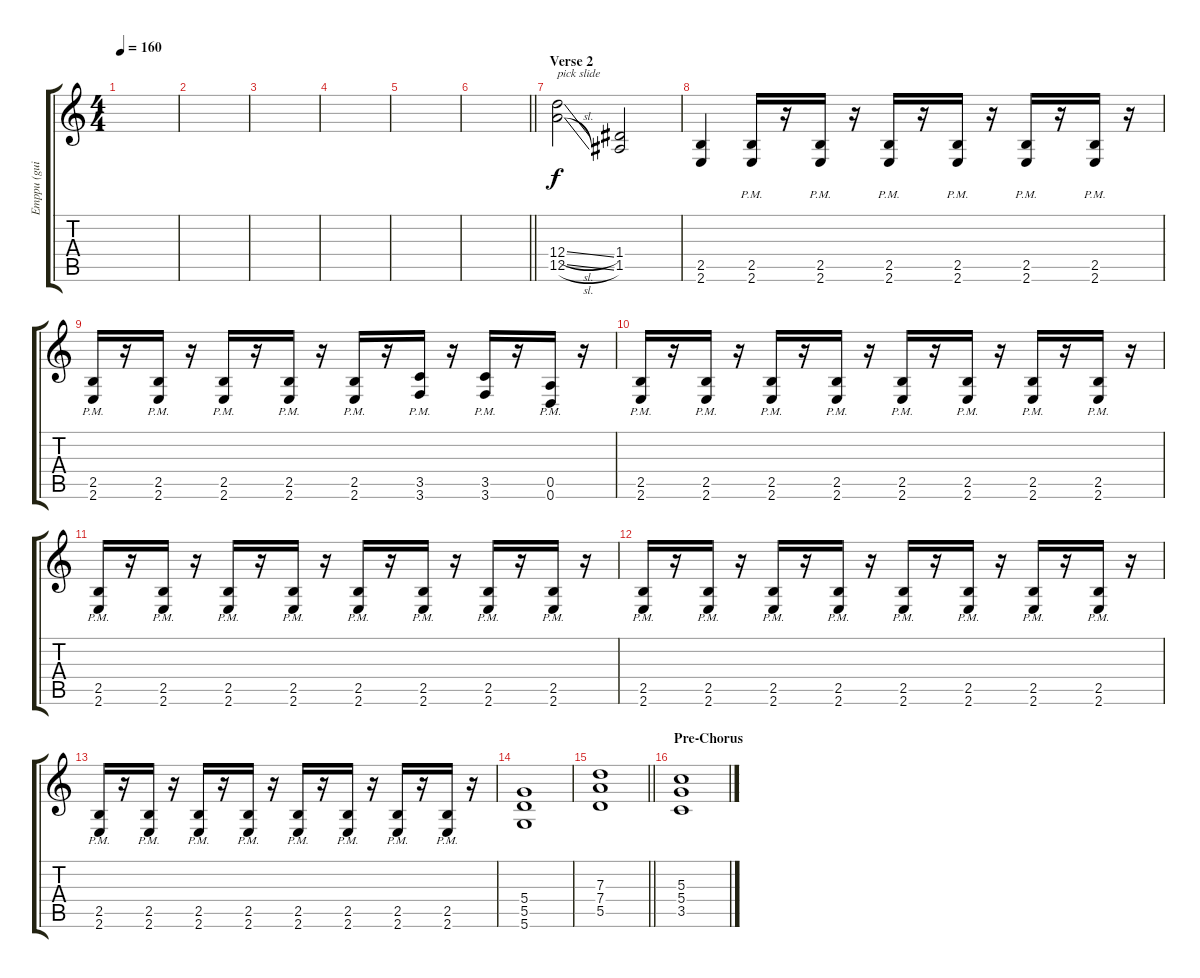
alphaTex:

\track ("Emppu (guitar)" "Emppu (gui") {instrument distortionguitar}
\staff {score tabs}
\tuning (E4 B3 G3 D3 A2 D2) {hide}
\ts (4 4)
\tempo 160
\clef g2
\ks c
|
|
|
|
|
\barLineRight lightlight
|
\section ("" "Verse 2")
(12.4{sl} 12.5{sl}).2{txt "pick slide"} (1.4 1.5).2 |
(2.5 2.6).4 (2.5{pm} 2.6{pm}).16 r.16 (2.5{pm} 2.6{pm}).16 r.16 (2.5{pm} 2.6{pm}).16 r.16 (2.5{pm} 2.6{pm}).16 r.16 (2.5{pm} 2.6{pm}).16 r.16 (2.5{pm} 2.6{pm}).16 r.16 |
(2.5{pm} 2.6{pm}).16 r.16 (2.5{pm} 2.6{pm}).16 r.16 (2.5{pm} 2.6{pm}).16 r.16 (2.5{pm} 2.6{pm}).16 r.16 (2.5{pm} 2.6{pm}).16 r.16 (3.5{pm} 3.6{pm}).16 r.16 (3.5{pm} 3.6{pm}).16 r.16 (0.5{pm} 0.6{pm}).16 r.16 |
(2.5{pm} 2.6{pm}).16 r.16 (2.5{pm} 2.6{pm}).16 r.16 (2.5{pm} 2.6{pm}).16 r.16 (2.5{pm} 2.6{pm}).16 r.16 (2.5{pm} 2.6{pm}).16 r.16 (2.5{pm} 2.6{pm}).16 r.16 (2.5{pm} 2.6{pm}).16 r.16 (2.5{pm} 2.6{pm}).16 r.16 |
(2.5{pm} 2.6{pm}).16 r.16 (2.5{pm} 2.6{pm}).16 r.16 (2.5{pm} 2.6{pm}).16 r.16 (2.5{pm} 2.6{pm}).16 r.16 (2.5{pm} 2.6{pm}).16 r.16 (2.5{pm} 2.6{pm}).16 r.16 (2.5{pm} 2.6{pm}).16 r.16 (2.5{pm} 2.6{pm}).16 r.16 |
(2.5{pm} 2.6{pm}).16 r.16 (2.5{pm} 2.6{pm}).16 r.16 (2.5{pm} 2.6{pm}).16 r.16 (2.5{pm} 2.6{pm}).16 r.16 (2.5{pm} 2.6{pm}).16 r.16 (2.5{pm} 2.6{pm}).16 r.16 (2.5{pm} 2.6{pm}).16 r.16 (2.5{pm} 2.6{pm}).16 r.16 |
(2.5{pm} 2.6{pm}).16 r.16 (2.5{pm} 2.6{pm}).16 r.16 (2.5{pm} 2.6{pm}).16 r.16 (2.5{pm} 2.6{pm}).16 r.16 (2.5{pm} 2.6{pm}).16 r.16 (2.5{pm} 2.6{pm}).16 r.16 (2.5{pm} 2.6{pm}).16 r.16 (2.5{pm} 2.6{pm}).16 r.16 |
(5.4 5.5 5.6).1 |
\barLineRight lightlight
(7.3 7.4 5.5).1 |
\section ("" "Pre-Chorus")
(5.3 5.4 3.5).1
